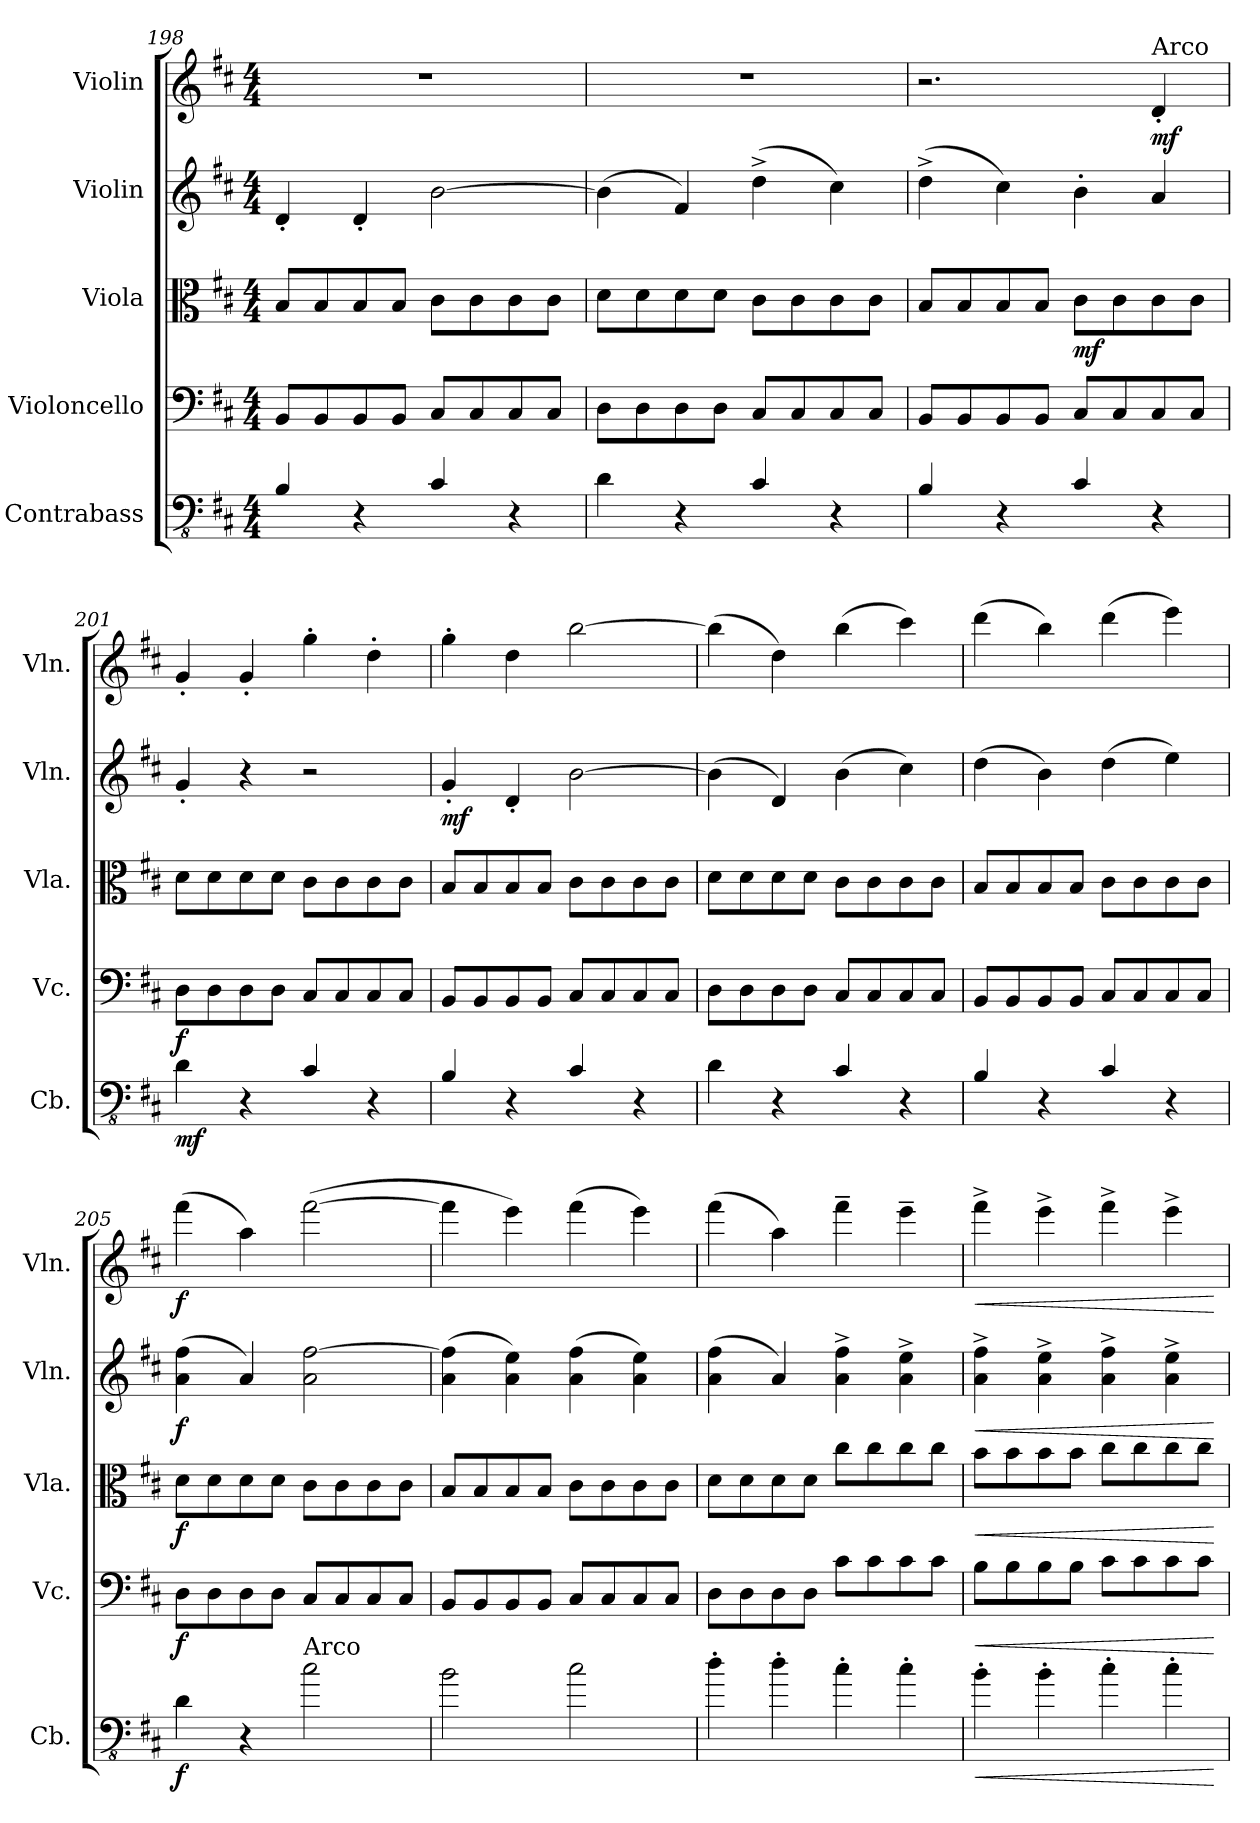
**kern	**dynam	**kern	**dynam	**kern	**dynam	**kern	**dynam	**kern	**dynam
*part5	*part5	*part4	*part4	*part3	*part3	*part2	*part2	*part1	*part1
*staff5	*staff5	*staff4	*staff4	*staff3	*staff3	*staff2	*staff2	*staff1	*staff1
*I"Contrabass	*	*I"Violoncello	*	*I"Viola	*	*I"Violin	*	*I"Violin	*
*I'Cb.	*	*I'Vc.	*	*I'Vla.	*	*I'Vln.	*	*I'Vln.	*
*clefFv4	*	*clefF4	*	*clefC3	*	*clefG2	*	*clefG2	*
*ITrd7c12	*	*	*	*	*	*	*	*	*
*k[f#c#]	*	*k[f#c#]	*	*k[f#c#]	*	*k[f#c#]	*	*k[f#c#]	*
*M4/4	*	*M4/4	*	*M4/4	*	*M4/4	*	*M4/4	*
=198	=198	=198	=198	=198	=198	=198	=198	=198	=198
4BBB/	.	8BB/L	.	8B/L	.	4d'/	.	1r	.
.	.	8BB/	.	8B/	.	.	.	.	.
4r	.	8BB/	.	8B/	.	4d'/	.	.	.
.	.	8BB/J	.	8B/J	.	.	.	.	.
4CC#/	.	8C#/L	.	8c#\L	.	[2b\	.	.	.
.	.	8C#/	.	8c#\	.	.	.	.	.
4r	.	8C#/	.	8c#\	.	.	.	.	.
.	.	8C#/J	.	8c#\J	.	.	.	.	.
=199	=199	=199	=199	=199	=199	=199	=199	=199	=199
4DD\	.	8D\L	.	8d\L	.	(4b\]	.	1r	.
.	.	8D\	.	8d\	.	.	.	.	.
4r	.	8D\	.	8d\	.	4f#/)	.	.	.
.	.	8D\J	.	8d\J	.	.	.	.	.
4CC#/	.	8C#/L	.	8c#\L	.	(4dd^\	.	.	.
.	.	8C#/	.	8c#\	.	.	.	.	.
4r	.	8C#/	.	8c#\	.	4cc#\)	.	.	.
.	.	8C#/J	.	8c#\J	.	.	.	.	.
=200	=200	=200	=200	=200	=200	=200	=200	=200	=200
4BBB/	.	8BB/L	.	8B/L	.	(4dd^\	.	2.r	.
.	.	8BB/	.	8B/	.	.	.	.	.
4r	.	8BB/	.	8B/	.	4cc#\)	.	.	.
.	.	8BB/J	.	8B/J	.	.	.	.	.
!	!	!	!	!	!LO:DY:b	!	!	!	!
4CC#/	.	8C#/L	.	8c#\L	mf	4b'\	.	.	.
.	.	8C#/	.	8c#\	.	.	.	.	.
!	!	!	!	!	!	!	!	!LO:TX:a:t=Arco	!
!	!	!	!	!	!	!	!	!	!LO:DY:b
4r	.	8C#/	.	8c#\	.	4a/	.	4d'/	mf
.	.	8C#/J	.	8c#\J	.	.	.	.	.
=201	=201	=201	=201	=201	=201	=201	=201	=201	=201
!	!LO:DY:b	!	!LO:DY:b	!	!	!	!	!	!
4DD\	mf	8D\L	f	8d\L	.	4g'/	.	4g'/	.
.	.	8D\	.	8d\	.	.	.	.	.
4r	.	8D\	.	8d\	.	4r	.	4g'/	.
.	.	8D\J	.	8d\J	.	.	.	.	.
4CC#/	.	8C#/L	.	8c#\L	.	2r	.	4gg'\	.
.	.	8C#/	.	8c#\	.	.	.	.	.
4r	.	8C#/	.	8c#\	.	.	.	4dd'\	.
.	.	8C#/J	.	8c#\J	.	.	.	.	.
!!LO:LB:g=z
=202	=202	=202	=202	=202	=202	=202	=202	=202	=202
!	!	!	!	!	!	!	!LO:DY:b	!	!
4BBB/	.	8BB/L	.	8B/L	.	4g'/	mf	4gg'\	.
.	.	8BB/	.	8B/	.	.	.	.	.
4r	.	8BB/	.	8B/	.	4d'/	.	4dd\	.
.	.	8BB/J	.	8B/J	.	.	.	.	.
4CC#/	.	8C#/L	.	8c#\L	.	[2b\	.	[2bb\	.
.	.	8C#/	.	8c#\	.	.	.	.	.
4r	.	8C#/	.	8c#\	.	.	.	.	.
.	.	8C#/J	.	8c#\J	.	.	.	.	.
=203	=203	=203	=203	=203	=203	=203	=203	=203	=203
4DD\	.	8D\L	.	8d\L	.	(4b\]	.	(4bb\]	.
.	.	8D\	.	8d\	.	.	.	.	.
4r	.	8D\	.	8d\	.	4d/)	.	4dd\)	.
.	.	8D\J	.	8d\J	.	.	.	.	.
4CC#/	.	8C#/L	.	8c#\L	.	(4b\	.	(4bb\	.
.	.	8C#/	.	8c#\	.	.	.	.	.
4r	.	8C#/	.	8c#\	.	4cc#\)	.	4ccc#\)	.
.	.	8C#/J	.	8c#\J	.	.	.	.	.
=204	=204	=204	=204	=204	=204	=204	=204	=204	=204
4BBB/	.	8BB/L	.	8B/L	.	(4dd\	.	(4ddd\	.
.	.	8BB/	.	8B/	.	.	.	.	.
4r	.	8BB/	.	8B/	.	4b\)	.	4bb\)	.
.	.	8BB/J	.	8B/J	.	.	.	.	.
4CC#/	.	8C#/L	.	8c#\L	.	(4dd\	.	(4ddd\	.
.	.	8C#/	.	8c#\	.	.	.	.	.
4r	.	8C#/	.	8c#\	.	4ee\)	.	4eee\)	.
.	.	8C#/J	.	8c#\J	.	.	.	.	.
=205	=205	=205	=205	=205	=205	=205	=205	=205	=205
!	!LO:DY:b	!	!LO:DY:b	!	!LO:DY:b	!	!LO:DY:b	!	!LO:DY:b
4DD\	f	8D\L	f	8d\L	f	(4a\ 4ff#\	f	(4fff#\	f
.	.	8D\	.	8d\	.	.	.	.	.
4r	.	8D\	.	8d\	.	4a/)	.	4aa\)	.
.	.	8D\J	.	8d\J	.	.	.	.	.
!LO:TX:a:t=Arco	!	!	!	!	!	!	!	!	!
2C#\	.	8C#/L	.	8c#\L	.	2a\ [2ff#\	.	([2fff#\	.
.	.	8C#/	.	8c#\	.	.	.	.	.
.	.	8C#/	.	8c#\	.	.	.	.	.
.	.	8C#/J	.	8c#\J	.	.	.	.	.
=206	=206	=206	=206	=206	=206	=206	=206	=206	=206
2BB\	.	8BB/L	.	8B/L	.	(4a\ 4ff#\]	.	4fff#\]	.
.	.	8BB/	.	8B/	.	.	.	.	.
.	.	8BB/	.	8B/	.	4a\ 4ee\)	.	4eee\)	.
.	.	8BB/J	.	8B/J	.	.	.	.	.
2C#\	.	8C#/L	.	8c#\L	.	(4a\ 4ff#\	.	(4fff#\	.
.	.	8C#/	.	8c#\	.	.	.	.	.
.	.	8C#/	.	8c#\	.	4a\ 4ee\)	.	4eee\)	.
.	.	8C#/J	.	8c#\J	.	.	.	.	.
!!LO:PB:g=z
=207	=207	=207	=207	=207	=207	=207	=207	=207	=207
4D'\	.	8D\L	.	8d\L	.	(4a\ 4ff#\	.	(4fff#\	.
.	.	8D\	.	8d\	.	.	.	.	.
4D'\	.	8D\	.	8d\	.	4a/)	.	4aa\)	.
.	.	8D\J	.	8d\J	.	.	.	.	.
4C#'\	.	8c#\L	.	8cc#\L	.	4a\^ 4ff#\^	.	4fff#~\	.
.	.	8c#\	.	8cc#\	.	.	.	.	.
4C#'\	.	8c#\	.	8cc#\	.	4a\^ 4ee\^	.	4eee~\	.
.	.	8c#\J	.	8cc#\J	.	.	.	.	.
=208	=208	=208	=208	=208	=208	=208	=208	=208	=208
!	!LO:HP:b	!	!LO:HP:b	!	!LO:HP:b	!	!LO:HP:b	!	!LO:HP:b
4BB'\	<	8B\L	<	8b\L	<	4a\^ 4ff#\^	<	4fff#^\	<
.	.	8B\	.	8b\	.	.	.	.	.
4BB'\	.	8B\	.	8b\	.	4a\^ 4ee\^	.	4eee^\	.
.	.	8B\J	.	8b\J	.	.	.	.	.
4C#'\	.	8c#\L	.	8cc#\L	.	4a\^ 4ff#\^	.	4fff#^\	.
.	.	8c#\	.	8cc#\	.	.	.	.	.
4C#'\	.	8c#\	.	8cc#\	.	4a\^ 4ee\^	.	4eee^\	.
.	.	8c#\J	.	8cc#\J	.	.	.	.	.
.	[	.	[	.	[	.	[	.	[
=	=	=	=	=	=	=	=	=	=
*-	*-	*-	*-	*-	*-	*-	*-	*-	*-
